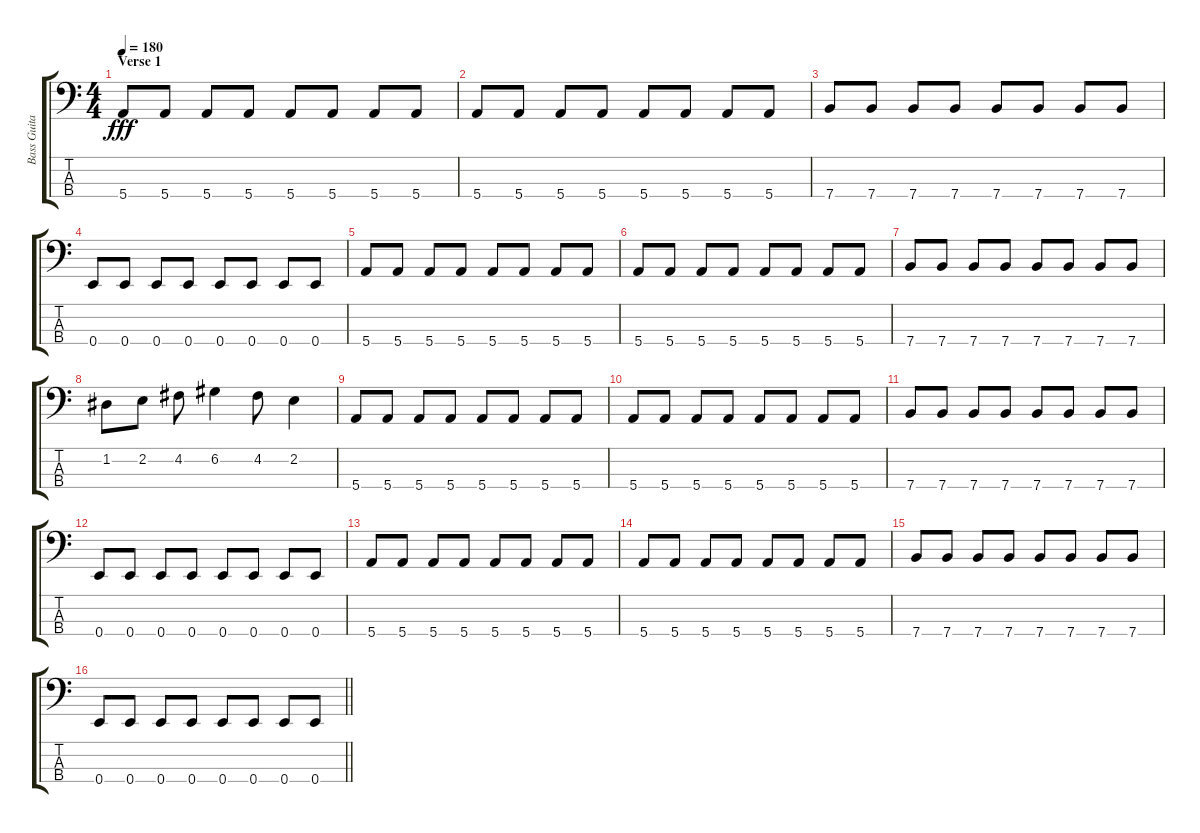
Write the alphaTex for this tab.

\track ("Bass Guitar" "Bass Guita") {instrument electricbasspick}
\staff {score tabs}
\tuning (G2 D2 A1 E1) {hide}
\ts (4 4)
\section ("" "Verse 1")
\tempo 180
\clef f4
\ks c
5.4.8{dy fff} 5.4.8 5.4.8 5.4.8 5.4.8 5.4.8 5.4.8 5.4.8 |
5.4.8 5.4.8 5.4.8 5.4.8 5.4.8 5.4.8 5.4.8 5.4.8 |
7.4.8 7.4.8 7.4.8 7.4.8 7.4.8 7.4.8 7.4.8 7.4.8 |
0.4.8 0.4.8 0.4.8 0.4.8 0.4.8 0.4.8 0.4.8 0.4.8 |
5.4.8 5.4.8 5.4.8 5.4.8 5.4.8 5.4.8 5.4.8 5.4.8 |
5.4.8 5.4.8 5.4.8 5.4.8 5.4.8 5.4.8 5.4.8 5.4.8 |
7.4.8 7.4.8 7.4.8 7.4.8 7.4.8 7.4.8 7.4.8 7.4.8 |
1.2.8 2.2.8 4.2.8 6.2.4 4.2.8 2.2.4 |
5.4.8 5.4.8 5.4.8 5.4.8 5.4.8 5.4.8 5.4.8 5.4.8 |
5.4.8 5.4.8 5.4.8 5.4.8 5.4.8 5.4.8 5.4.8 5.4.8 |
7.4.8 7.4.8 7.4.8 7.4.8 7.4.8 7.4.8 7.4.8 7.4.8 |
0.4.8 0.4.8 0.4.8 0.4.8 0.4.8 0.4.8 0.4.8 0.4.8 |
5.4.8 5.4.8 5.4.8 5.4.8 5.4.8 5.4.8 5.4.8 5.4.8 |
5.4.8 5.4.8 5.4.8 5.4.8 5.4.8 5.4.8 5.4.8 5.4.8 |
7.4.8 7.4.8 7.4.8 7.4.8 7.4.8 7.4.8 7.4.8 7.4.8 |
\barLineRight lightlight
0.4.8 0.4.8 0.4.8 0.4.8 0.4.8 0.4.8 0.4.8 0.4.8
